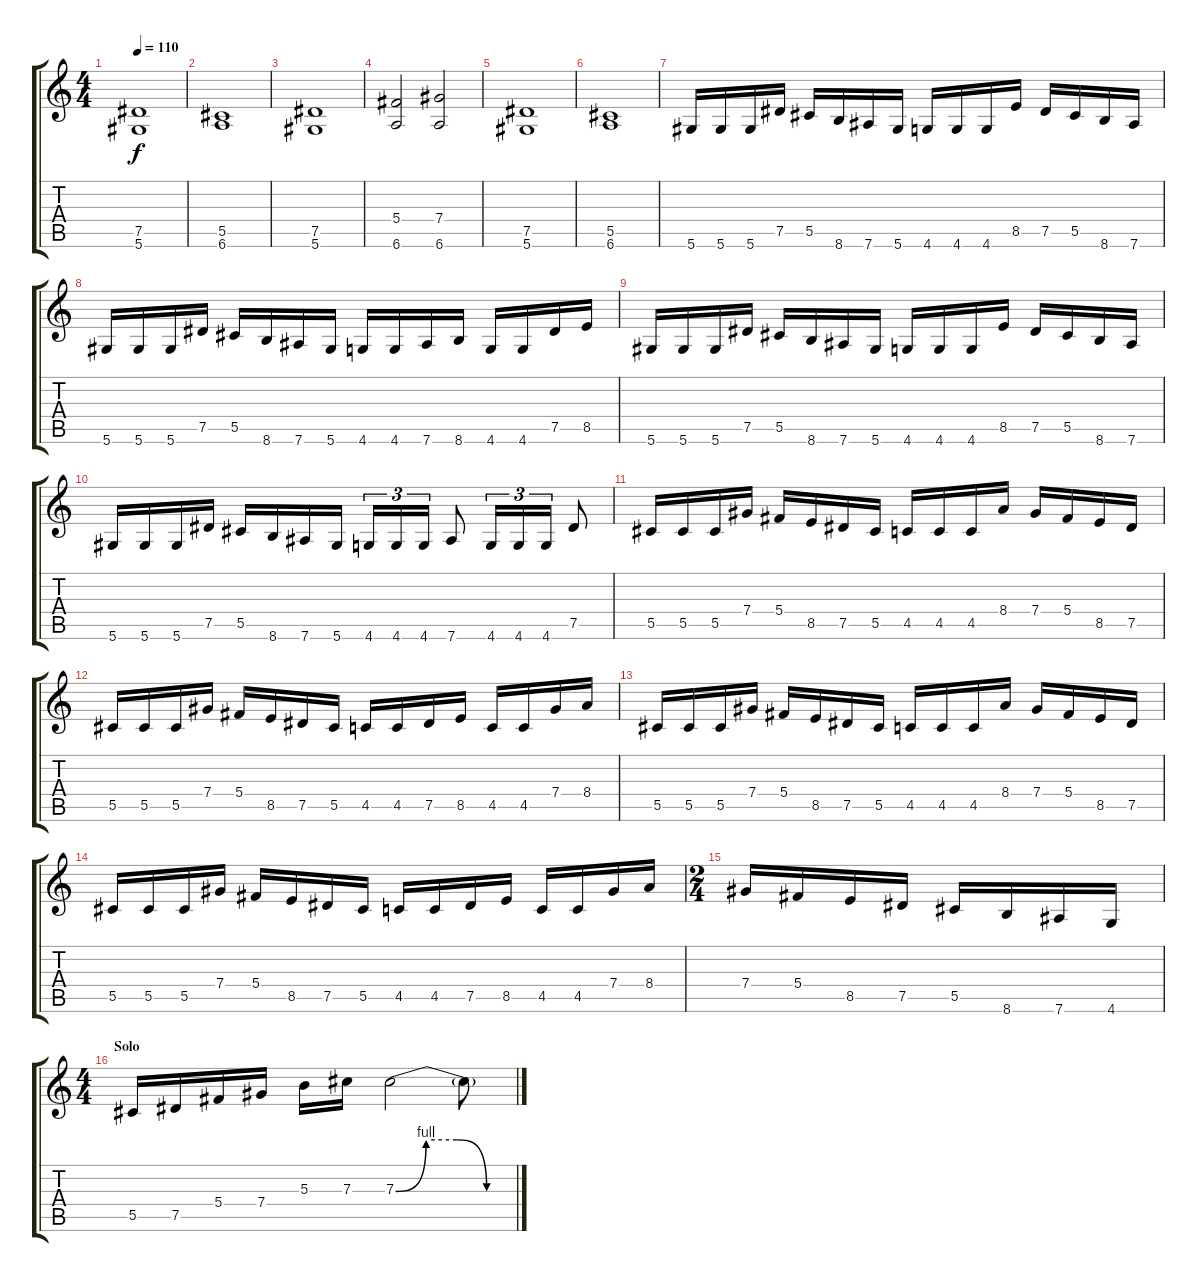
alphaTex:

\track "" {instrument distortionguitar}
\staff {score tabs}
\tuning (Eb4 Bb3 Gb3 Db3 Ab2 Eb2) {hide}
\ts (4 4)
\tempo 110
\clef g2
\ks c
(7.5 5.6).1{dy f} |
(5.5 6.6).1 |
(7.5 5.6).1 |
(5.4 6.6).2 (7.4 6.6).2 |
(7.5 5.6).1 |
(5.5 6.6).1 |
5.6.16 5.6.16 5.6.16 7.5.16 5.5.16 8.6.16 7.6.16 5.6.16 4.6.16 4.6.16 4.6.16 8.5.16 7.5.16 5.5.16 8.6.16 7.6.16 |
5.6.16 5.6.16 5.6.16 7.5.16 5.5.16 8.6.16 7.6.16 5.6.16 4.6.16 4.6.16 7.6.16 8.6.16 4.6.16 4.6.16 7.5.16 8.5.16 |
5.6.16 5.6.16 5.6.16 7.5.16 5.5.16 8.6.16 7.6.16 5.6.16 4.6.16 4.6.16 4.6.16 8.5.16 7.5.16 5.5.16 8.6.16 7.6.16 |
5.6.16 5.6.16 5.6.16 7.5.16 5.5.16 8.6.16 7.6.16 5.6.16 4.6.16{tu (3 2)} 4.6.16{tu (3 2)} 4.6.16{tu (3 2)} 7.6.8 4.6.16{tu (3 2)} 4.6.16{tu (3 2)} 4.6.16{tu (3 2)} 7.5.8 |
5.5.16 5.5.16 5.5.16 7.4.16 5.4.16 8.5.16 7.5.16 5.5.16 4.5.16 4.5.16 4.5.16 8.4.16 7.4.16 5.4.16 8.5.16 7.5.16 |
5.5.16 5.5.16 5.5.16 7.4.16 5.4.16 8.5.16 7.5.16 5.5.16 4.5.16 4.5.16 7.5.16 8.5.16 4.5.16 4.5.16 7.4.16 8.4.16 |
5.5.16 5.5.16 5.5.16 7.4.16 5.4.16 8.5.16 7.5.16 5.5.16 4.5.16 4.5.16 4.5.16 8.4.16 7.4.16 5.4.16 8.5.16 7.5.16 |
5.5.16 5.5.16 5.5.16 7.4.16 5.4.16 8.5.16 7.5.16 5.5.16 4.5.16 4.5.16 7.5.16 8.5.16 4.5.16 4.5.16 7.4.16 8.4.16 |
\ts (2 4)
7.4.16 5.4.16 8.5.16 7.5.16 5.5.16 8.6.16 7.6.16 4.6.16 |
\ts (4 4)
\section ("" "Solo")
5.5.16{balance 8} 7.5.16 5.4.16 7.4.16 5.3.16 7.3.16 7.3{be (custom 0 0 15 4 30 4 45 0 60 0)}.2 7.3{t}.8
